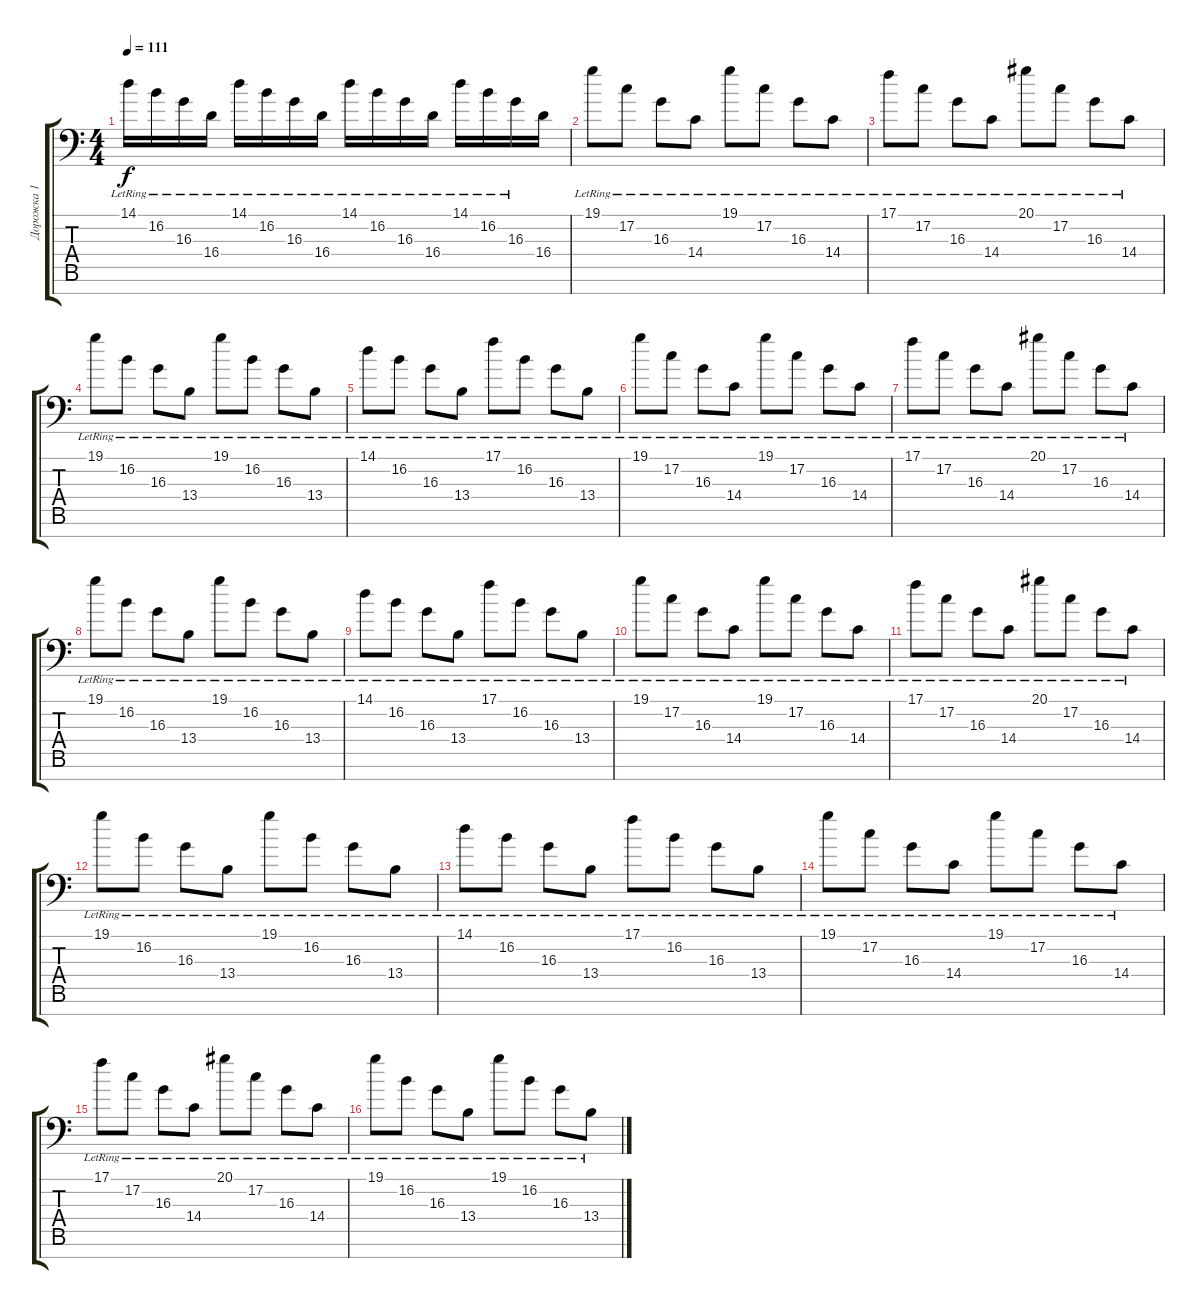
\track ("Дорожка 1" "Дорожка 1") {instrument acousticgrandpiano}
\staff {score tabs}
\tuning (C4 G3 Eb3 Bb2 F2 C2 G1) {hide}
\ts (4 4)
\tempo 111
\clef f4
\ks c
14.1{lr}.16{dy f} 16.2{lr}.16 16.3{lr}.16 16.4{lr}.16 14.1{lr}.16 16.2{lr}.16 16.3{lr}.16 16.4{lr}.16 14.1{lr}.16 16.2{lr}.16 16.3{lr}.16 16.4{lr}.16 14.1{lr}.16 16.2{lr}.16 16.3{lr}.16 16.4.16 |
19.1{lr}.8 17.2{lr}.8 16.3{lr}.8 14.4{lr}.8 19.1{lr}.8 17.2{lr}.8 16.3{lr}.8 14.4{lr}.8 |
17.1{lr}.8 17.2{lr}.8 16.3{lr}.8 14.4{lr}.8 20.1{lr}.8 17.2{lr}.8 16.3{lr}.8 14.4{lr}.8 |
19.1{lr}.8 16.2{lr}.8 16.3{lr}.8 13.4{lr}.8 19.1{lr}.8 16.2{lr}.8 16.3{lr}.8 13.4{lr}.8 |
14.1{lr}.8 16.2{lr}.8 16.3{lr}.8 13.4{lr}.8 17.1{lr}.8 16.2{lr}.8 16.3{lr}.8 13.4{lr}.8 |
19.1{lr}.8 17.2{lr}.8 16.3{lr}.8 14.4{lr}.8 19.1{lr}.8 17.2{lr}.8 16.3{lr}.8 14.4{lr}.8 |
17.1{lr}.8 17.2{lr}.8 16.3{lr}.8 14.4{lr}.8 20.1{lr}.8 17.2{lr}.8 16.3{lr}.8 14.4{lr}.8 |
19.1{lr}.8 16.2{lr}.8 16.3{lr}.8 13.4{lr}.8 19.1{lr}.8 16.2{lr}.8 16.3{lr}.8 13.4{lr}.8 |
14.1{lr}.8 16.2{lr}.8 16.3{lr}.8 13.4{lr}.8 17.1{lr}.8 16.2{lr}.8 16.3{lr}.8 13.4{lr}.8 |
19.1{lr}.8 17.2{lr}.8 16.3{lr}.8 14.4{lr}.8 19.1{lr}.8 17.2{lr}.8 16.3{lr}.8 14.4{lr}.8 |
17.1{lr}.8 17.2{lr}.8 16.3{lr}.8 14.4{lr}.8 20.1{lr}.8 17.2{lr}.8 16.3{lr}.8 14.4{lr}.8 |
19.1{lr}.8 16.2{lr}.8 16.3{lr}.8 13.4{lr}.8 19.1{lr}.8 16.2{lr}.8 16.3{lr}.8 13.4{lr}.8 |
14.1{lr}.8 16.2{lr}.8 16.3{lr}.8 13.4{lr}.8 17.1{lr}.8 16.2{lr}.8 16.3{lr}.8 13.4{lr}.8 |
19.1{lr}.8 17.2{lr}.8 16.3{lr}.8 14.4{lr}.8 19.1{lr}.8 17.2{lr}.8 16.3{lr}.8 14.4{lr}.8 |
17.1{lr}.8 17.2{lr}.8 16.3{lr}.8 14.4{lr}.8 20.1{lr}.8 17.2{lr}.8 16.3{lr}.8 14.4{lr}.8 |
19.1{lr}.8 16.2{lr}.8 16.3{lr}.8 13.4{lr}.8 19.1{lr}.8 16.2{lr}.8 16.3{lr}.8 13.4{lr}.8
